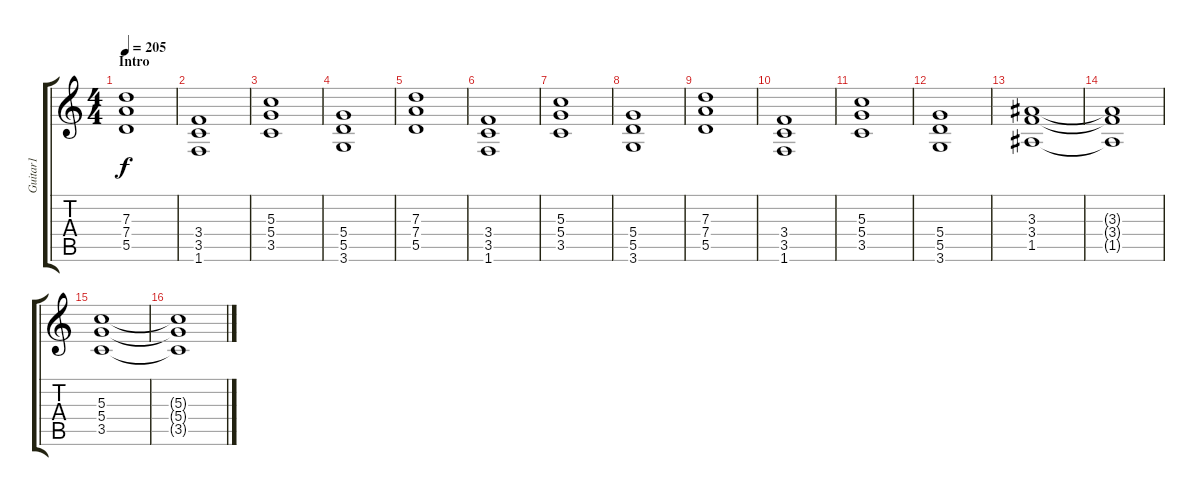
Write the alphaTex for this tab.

\track ("Guitar1" "Guitar1") {instrument distortionguitar}
\staff {score tabs}
\tuning (E4 B3 G3 D3 A2 E2) {hide}
\ts (4 4)
\section ("" "Intro")
\tempo 205
\clef g2
\ks c
(7.3 7.4 5.5).1{dy f instrument distortionguitar} |
(3.4 3.5 1.6).1 |
(5.3 5.4 3.5).1 |
(5.4 5.5 3.6).1 |
(7.3 7.4 5.5).1 |
(3.4 3.5 1.6).1 |
(5.3 5.4 3.5).1 |
(5.4 5.5 3.6).1 |
(7.3 7.4 5.5).1 |
(3.4 3.5 1.6).1 |
(5.3 5.4 3.5).1 |
(5.4 5.5 3.6).1 |
(3.3 3.4 1.5).1 |
(3.3{t} 3.4{t} 1.5{t}).1 |
(5.3 5.4 3.5).1 |
(5.3{t} 5.4{t} 3.5{t}).1
